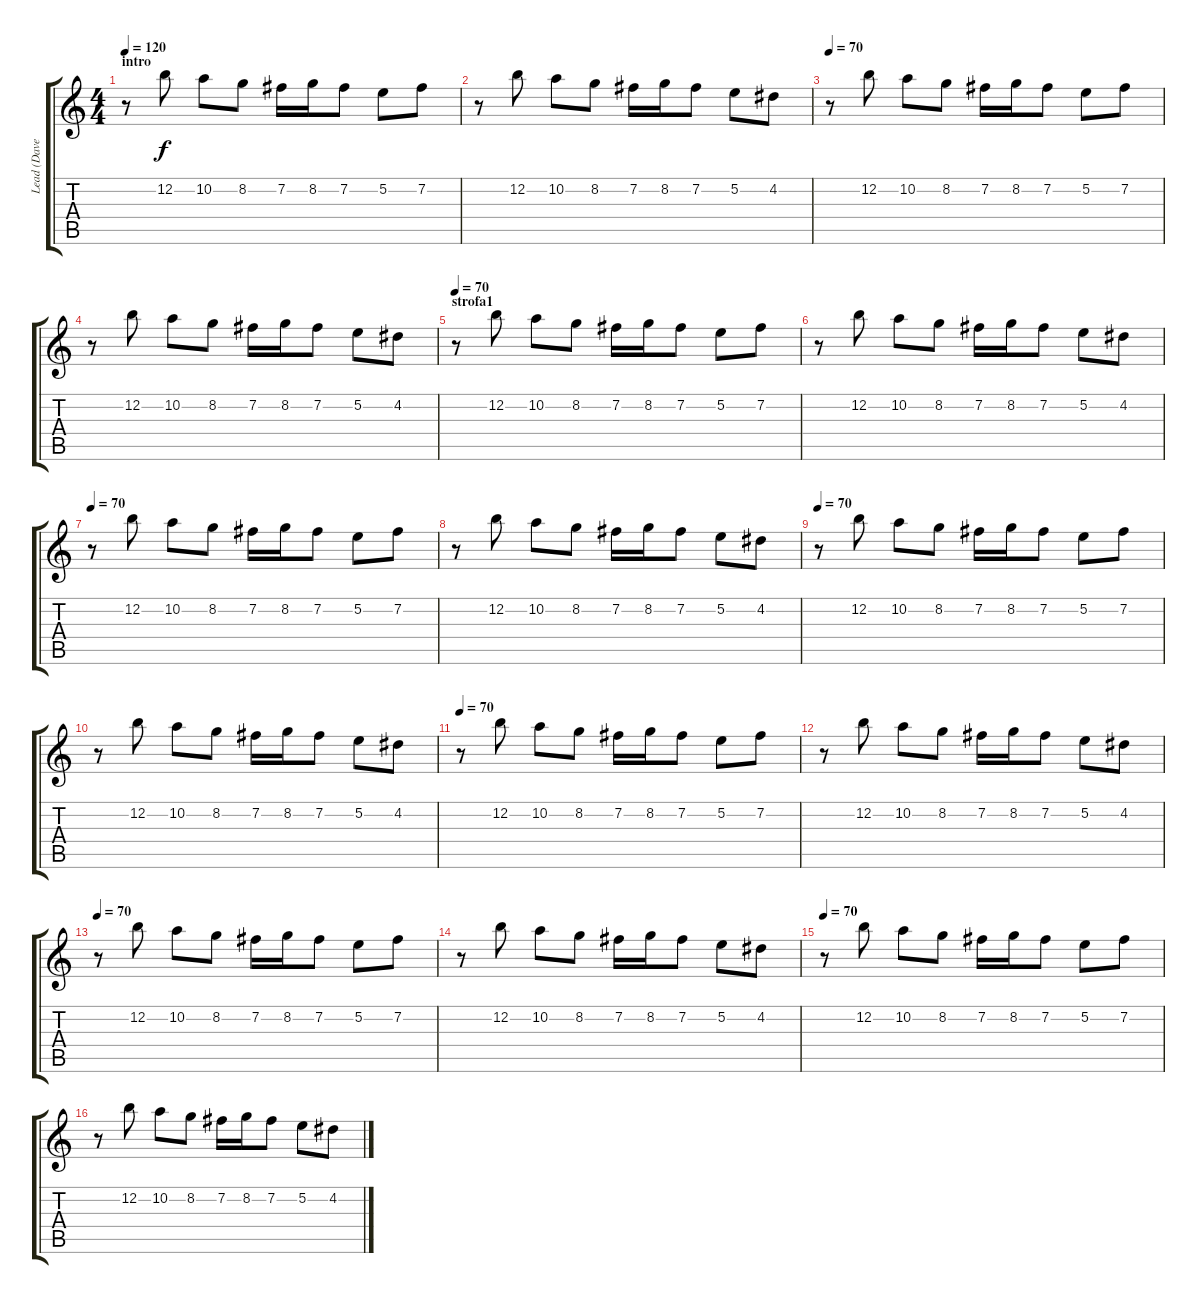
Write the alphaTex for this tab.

\track ("Lead (Dave)" "Lead (Dave") {instrument distortionguitar}
\staff {score tabs}
\tuning (E4 B3 G3 D3 A2 E2) {hide}
\ts (4 4)
\section ("" "intro")
\tempo 120
\tempo 70
\tempo 120
\clef g2
\ks c
r.8{dy f instrument electricguitarmuted} 12.2.8 10.2.8 8.2.8 7.2.16 8.2.16 7.2.8 5.2.8 7.2.8 |
r.8 12.2.8 10.2.8 8.2.8 7.2.16 8.2.16 7.2.8 5.2.8 4.2.8 |
\tempo 70
r.8{instrument electricguitarmuted} 12.2.8 10.2.8 8.2.8 7.2.16 8.2.16 7.2.8 5.2.8 7.2.8 |
r.8 12.2.8 10.2.8 8.2.8 7.2.16 8.2.16 7.2.8 5.2.8 4.2.8 |
\section ("" "strofa1")
\tempo 70
r.8{instrument electricguitarmuted} 12.2.8 10.2.8 8.2.8 7.2.16 8.2.16 7.2.8 5.2.8 7.2.8 |
r.8 12.2.8 10.2.8 8.2.8 7.2.16 8.2.16 7.2.8 5.2.8 4.2.8 |
\tempo 70
r.8{instrument electricguitarmuted} 12.2.8 10.2.8 8.2.8 7.2.16 8.2.16 7.2.8 5.2.8 7.2.8 |
r.8 12.2.8 10.2.8 8.2.8 7.2.16 8.2.16 7.2.8 5.2.8 4.2.8 |
\tempo 70
r.8{instrument electricguitarmuted} 12.2.8 10.2.8 8.2.8 7.2.16 8.2.16 7.2.8 5.2.8 7.2.8 |
r.8 12.2.8 10.2.8 8.2.8 7.2.16 8.2.16 7.2.8 5.2.8 4.2.8 |
\tempo 70
r.8{instrument electricguitarmuted} 12.2.8 10.2.8 8.2.8 7.2.16 8.2.16 7.2.8 5.2.8 7.2.8 |
r.8 12.2.8 10.2.8 8.2.8 7.2.16 8.2.16 7.2.8 5.2.8 4.2.8 |
\tempo 70
r.8{instrument electricguitarmuted} 12.2.8 10.2.8 8.2.8 7.2.16 8.2.16 7.2.8 5.2.8 7.2.8 |
r.8 12.2.8 10.2.8 8.2.8 7.2.16 8.2.16 7.2.8 5.2.8 4.2.8 |
\tempo 70
r.8{instrument electricguitarmuted} 12.2.8 10.2.8 8.2.8 7.2.16 8.2.16 7.2.8 5.2.8 7.2.8 |
r.8 12.2.8 10.2.8 8.2.8 7.2.16 8.2.16 7.2.8 5.2.8 4.2.8
